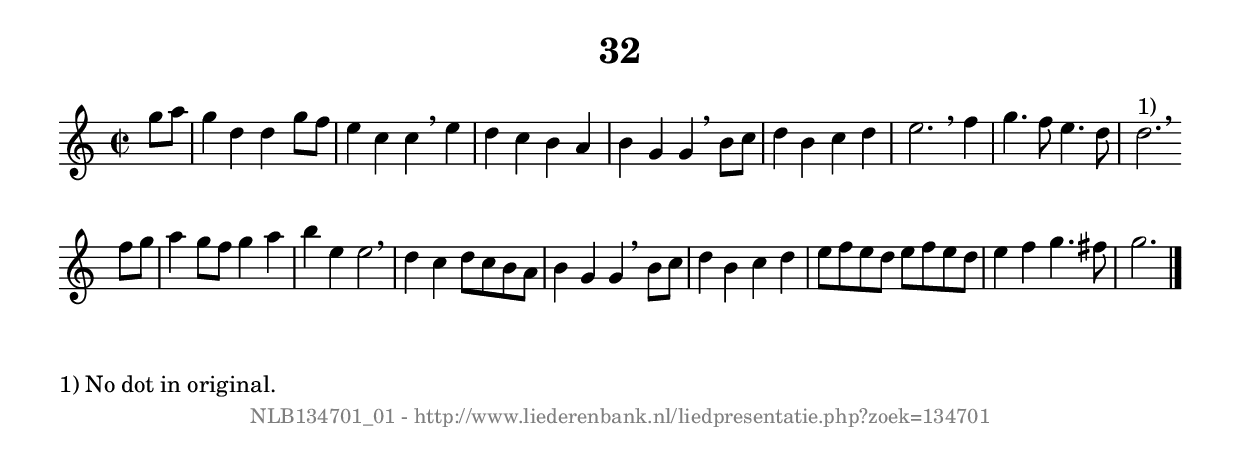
%
% produced by wce2krn 1.64 (7 June 2014)
%
\version"2.16"
#(append! paper-alist '(("long" . (cons (* 210 mm) (* 2000 mm)))))
#(set-default-paper-size "long")
sb = {\breathe}
mBreak = {\breathe }
bBreak = {\breathe }
x = {\once\override NoteHead #'style = #'cross }
gl=\glissando
itime={\override Staff.TimeSignature #'stencil = ##f }
ficta = {\once\set suggestAccidentals = ##t}
fine = {\once\override Score.RehearsalMark #'self-alignment-X = #1 \mark \markup {\italic{Fine}}}
dc = {\once\override Score.RehearsalMark #'self-alignment-X = #1 \mark \markup {\italic{D.C.}}}
dcf = {\once\override Score.RehearsalMark #'self-alignment-X = #1 \mark \markup {\italic{D.C. al Fine}}}
dcc = {\once\override Score.RehearsalMark #'self-alignment-X = #1 \mark \markup {\italic{D.C. al Coda}}}
ds = {\once\override Score.RehearsalMark #'self-alignment-X = #1 \mark \markup {\italic{D.S.}}}
dsf = {\once\override Score.RehearsalMark #'self-alignment-X = #1 \mark \markup {\italic{D.S. al Fine}}}
dsc = {\once\override Score.RehearsalMark #'self-alignment-X = #1 \mark \markup {\italic{D.S. al Coda}}}
pv = {\set Score.repeatCommands = #'((volta "1"))}
sv = {\set Score.repeatCommands = #'((volta "2"))}
tv = {\set Score.repeatCommands = #'((volta "3"))}
qv = {\set Score.repeatCommands = #'((volta "4"))}
xv = {\set Score.repeatCommands = #'((volta #f))}
\header{ tagline = ""
title = "32"
}
\score {{
\key g \mixolydian
\relative g'
{
\set melismaBusyProperties = #'()
\partial 32*8
\time 2/2
\tempo 4=120
\override Score.MetronomeMark #'transparent = ##t
\override Score.RehearsalMark #'break-visibility = #(vector #t #t #f)
g'8 a g4 d d g8 f e4 c c \sb e d c b a b g g \sb b8 c d4 b c d e2.\sb f4 g4. f8 e4. d8 d2.^"1)" \bar":|:" \bBreak
f8 g a4 g8 f g4 a b e, e2 \sb d4 c d8 c b a b4 g g \sb b8 c d4 b c d e8 f e d e f e d e4 f g4. fis8 g2. \bar"|."
 }}
 \midi { }
 \layout {
            indent = 0.0\cm
}
}
\markup { \wordwrap-string #" 
1) No dot in original.
"}
\markup { \vspace #0 } \markup { \with-color #grey \fill-line { \center-column { \smaller "NLB134701_01 - http://www.liederenbank.nl/liedpresentatie.php?zoek=134701" } } }
